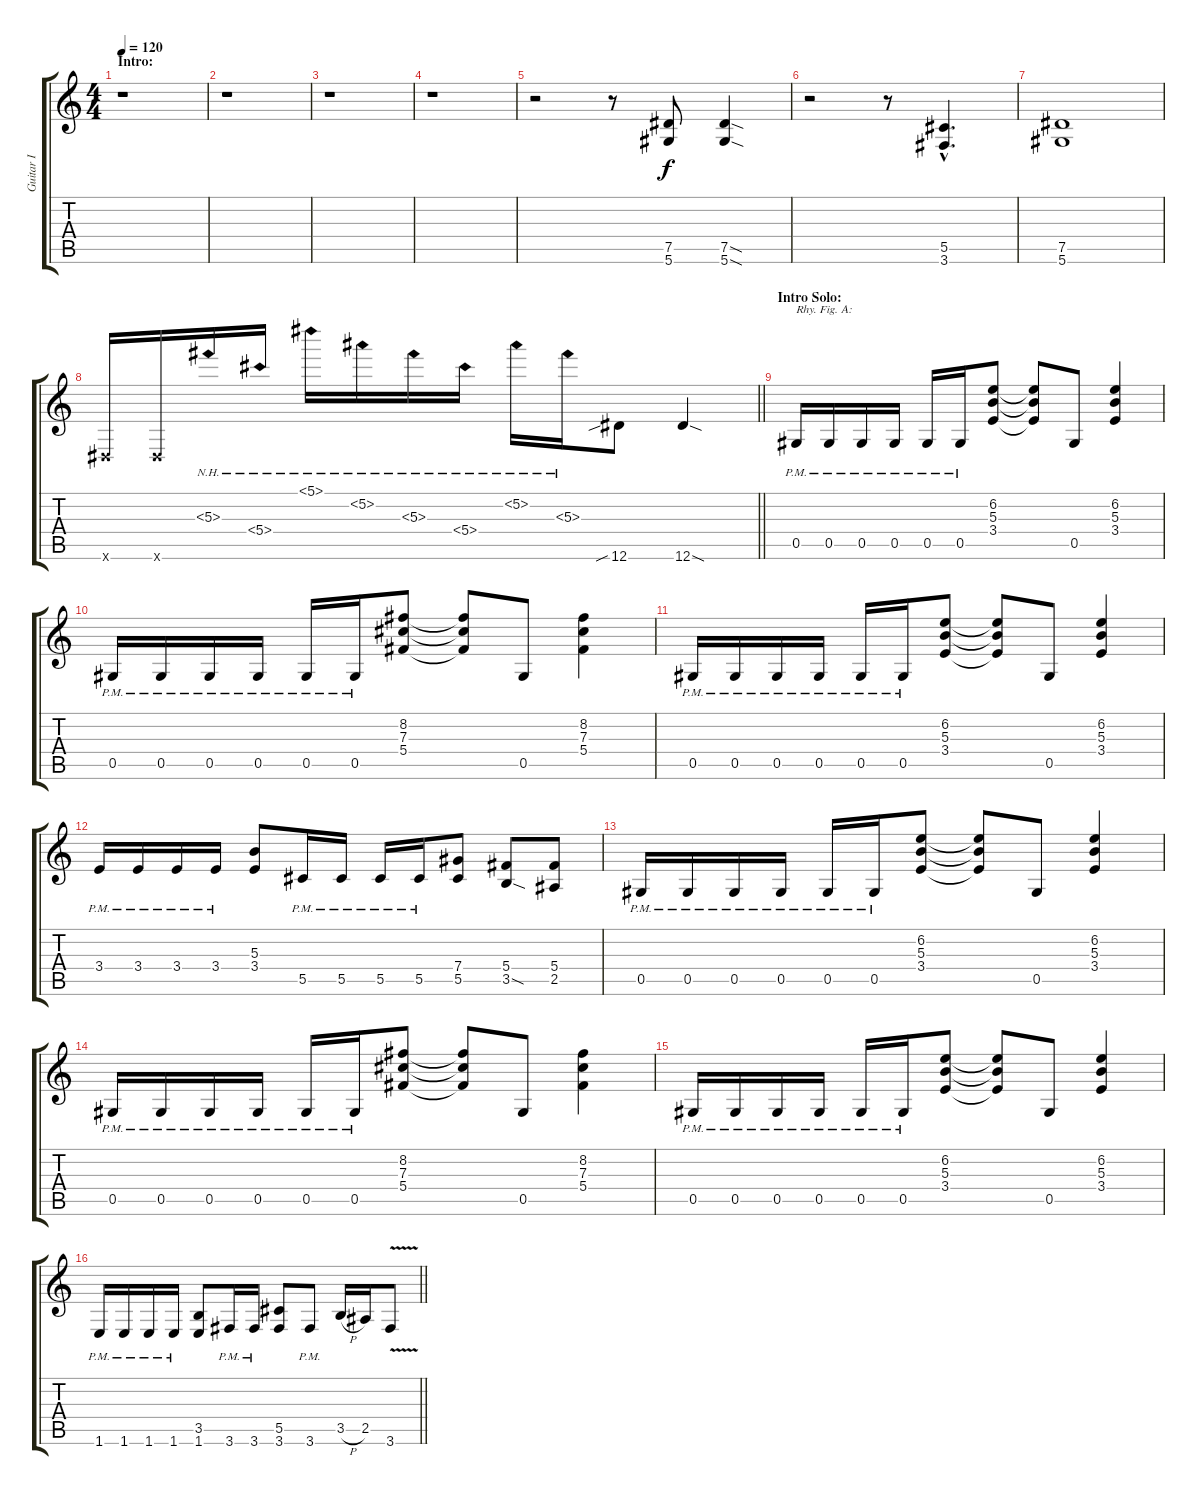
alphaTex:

\track ("Guitar I" "Guitar I") {instrument distortionguitar}
\staff {score tabs}
\tuning (Eb4 Bb3 Gb3 Db3 Ab2 Eb2) {hide}
\ts (4 4)
\section ("" "Intro:")
\tempo 120
\clef g2
\ks c
r.1{dy f instrument distortionguitar} |
r.1 |
r.1 |
r.1 |
r.2 r.8 (7.5 5.6).8 (7.5{sod} 5.6{sod}).4 |
r.2 r.8 (5.5{hac} 3.6{hac}).4{d} |
(7.5 5.6).1 |
\barLineRight lightlight
0.6{x}.16 0.6{x}.16 5.3{nh}.16 5.4{nh}.16 5.1{nh}.16 5.2{nh}.16 5.3{nh}.16 5.4{nh}.16 5.2{nh}.16 5.3{nh}.16 12.6{sib}.8 12.6{sod}.4 |
\section ("" "Intro Solo:")
0.5{pm}.16{txt "Rhy. Fig. A:"} 0.5{pm}.16 0.5{pm}.16 0.5{pm}.16 0.5{pm}.16 0.5{pm}.16 (6.2 5.3 3.4).8 (6.2{t} 5.3{t} 3.4{t}).8 0.5.8 (6.2 5.3 3.4).4 |
0.5{pm}.16 0.5{pm}.16 0.5{pm}.16 0.5{pm}.16 0.5{pm}.16 0.5{pm}.16 (8.2 7.3 5.4).8 (8.2{t} 7.3{t} 5.4{t}).8 0.5.8 (8.2 7.3 5.4).4 |
0.5{pm}.16 0.5{pm}.16 0.5{pm}.16 0.5{pm}.16 0.5{pm}.16 0.5{pm}.16 (6.2 5.3 3.4).8 (6.2{t} 5.3{t} 3.4{t}).8 0.5.8 (6.2 5.3 3.4).4 |
3.4{pm}.16 3.4{pm}.16 3.4{pm}.16 3.4{pm}.16 (5.3 3.4).8 5.5{pm}.16 5.5{pm}.16 5.5{pm}.16 5.5{pm}.16 (7.4 5.5).8 (5.4 3.5{sod}).8 (5.4 2.5).8 |
0.5{pm}.16 0.5{pm}.16 0.5{pm}.16 0.5{pm}.16 0.5{pm}.16 0.5{pm}.16 (6.2 5.3 3.4).8 (6.2{t} 5.3{t} 3.4{t}).8 0.5.8 (6.2 5.3 3.4).4 |
0.5{pm}.16 0.5{pm}.16 0.5{pm}.16 0.5{pm}.16 0.5{pm}.16 0.5{pm}.16 (8.2 7.3 5.4).8 (8.2{t} 7.3{t} 5.4{t}).8 0.5.8 (8.2 7.3 5.4).4 |
0.5{pm}.16 0.5{pm}.16 0.5{pm}.16 0.5{pm}.16 0.5{pm}.16 0.5{pm}.16 (6.2 5.3 3.4).8 (6.2{t} 5.3{t} 3.4{t}).8 0.5.8 (6.2 5.3 3.4).4 |
\barLineRight lightlight
1.6{pm}.16 1.6{pm}.16 1.6{pm}.16 1.6{pm}.16 (3.5 1.6).8 3.6{pm}.16 3.6{pm}.16 (5.5 3.6).8 3.6{pm}.8 3.5{h}.16 2.5.16 3.6{v}.8
